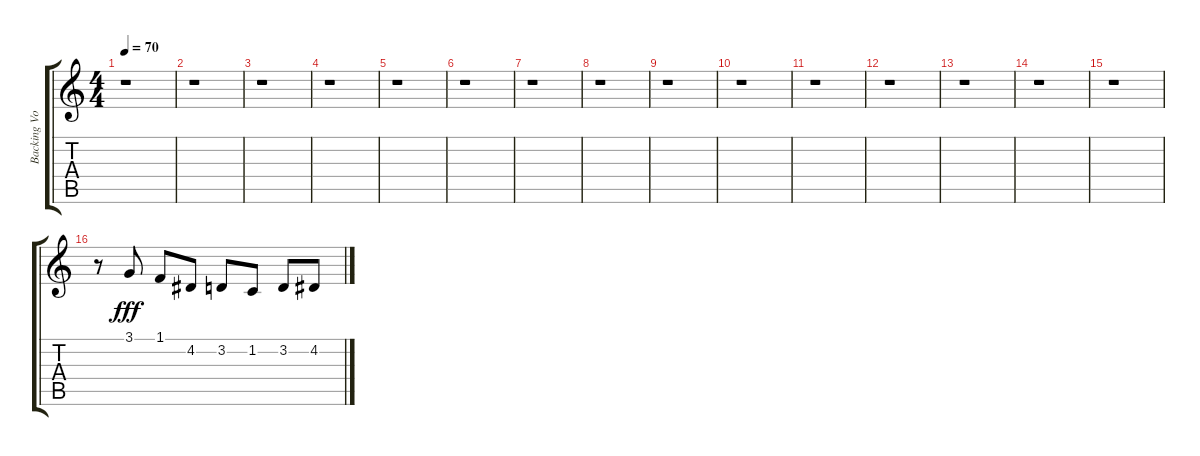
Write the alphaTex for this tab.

\track ("Backing Vox" "Backing Vo") {instrument choiraahs}
\staff {score tabs}
\tuning (E4 B3 G3 D3 A2 E2) {hide}
\ts (4 4)
\tempo 70
\clef g2
\ks c
r.1{dy fff} |
r.1 |
r.1 |
r.1 |
r.1 |
r.1 |
r.1 |
r.1 |
r.1 |
r.1 |
r.1 |
r.1 |
r.1 |
r.1 |
r.1 |
r.8 3.1.8{volume 14} 1.1.8 4.2.8 3.2.8 1.2.8 3.2.8 4.2.8
